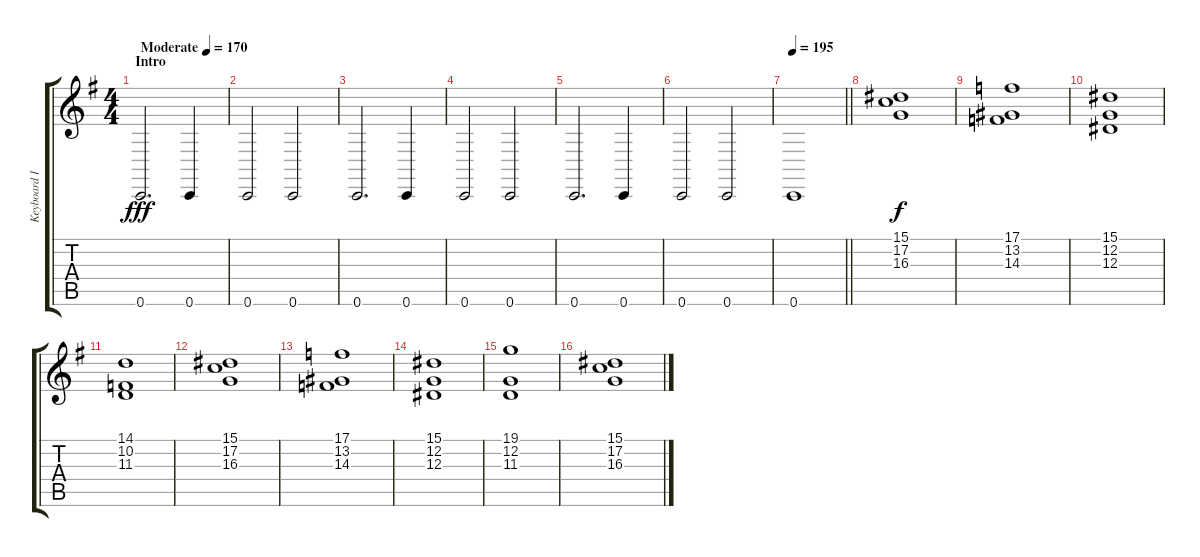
\track ("Keyboard I" "Keyboard I") {instrument timpani}
\staff {score tabs}
\tuning (C4 G3 Eb3 Bb2 F2 C2) {hide}
\ts (4 4)
\section ("" "Intro")
\tempo (170 "Moderate")
\clef g2
\ks eminor
0.6.2{d dy fff instrument timpani} 0.6.4 |
0.6.2 0.6.2 |
0.6.2{d} 0.6.4 |
0.6.2 0.6.2 |
0.6.2{d} 0.6.4 |
0.6.2 0.6.2 |
\tempo 195
\barLineRight lightlight
0.6.1 |
\section ("" "")
(15.1 17.2 16.3).1{dy f volume 9 instrument stringensemble1} |
(17.1 13.2 14.3).1 |
(15.1 12.2 12.3).1 |
(14.1 10.2 11.3).1 |
(15.1 17.2 16.3).1 |
(17.1 13.2 14.3).1 |
(15.1 12.2 12.3).1 |
(19.1 12.2 11.3).1 |
(15.1 17.2 16.3).1
